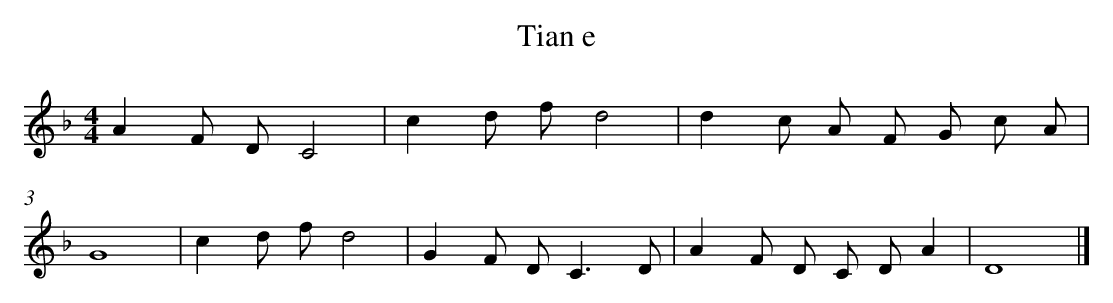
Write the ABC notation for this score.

X:1
T: Tian e
L: 1/8
M: 4/4
K: F
A2F DC4 [I:setbarnb 1]|
c2d fd4 |
d2c A F G c A |
G8 |
c2d fd4 |
G2F D2<C2D |
A2F D C DA2 |
D8 |]
